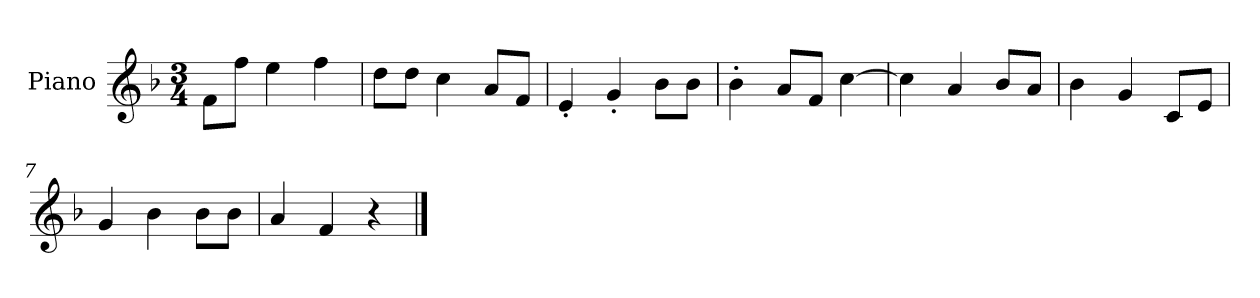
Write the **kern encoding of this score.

**kern
*part1
*staff1
*I"Piano
*I'P-no
*clefG2
*k[b-]
*M3/4
*MM177
=1
8f\L
8ff\J
4ee\
4ff\
=2
8dd\L
8dd\J
4cc\
8a/L
8f/J
=3
4e'/
4g'/
8b-\L
8b-\J
=4
4b-'\
8a/L
8f/J
[4cc\
=5
4cc\]
4a/
8b-/L
8a/J
=6
4b-\
4g/
8c/L
8e/J
=7
4g/
4b-\
8b-\L
8b-\J
=8
4a/
4f/
4r
==
*-
